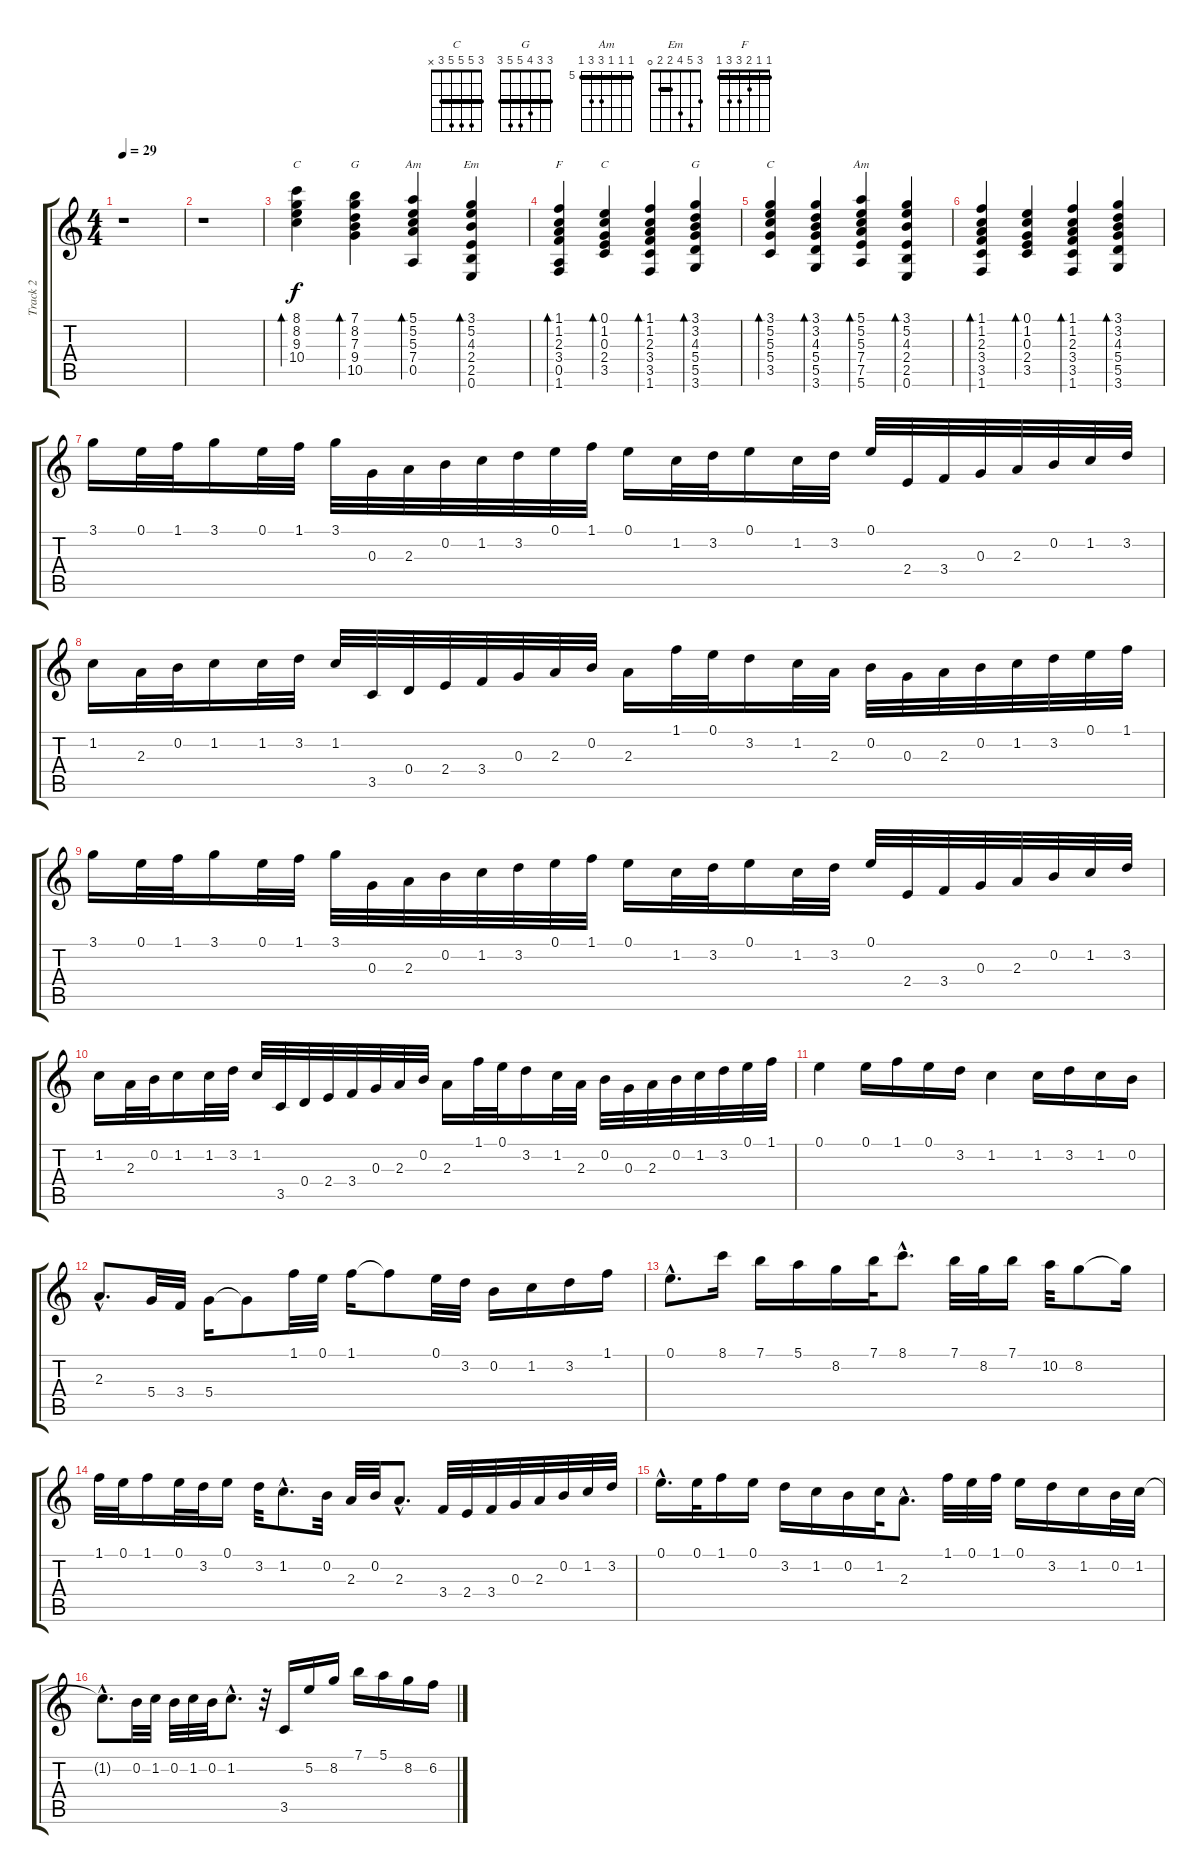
\track ("Track 2" "Track 2") {instrument acousticguitarnylon}
\staff {score tabs}
\tuning (E4 B3 G3 D3 A2 E2) {hide}
\chord ("C" 8 8 9 10 x x) {firstfret 8 barre 8}
\chord ("G" 7 8 7 9 10 x) {firstfret 7 barre 7}
\chord ("Am" 5 5 5 7 0 x) {firstfret 5 barre 5}
\chord ("Em" 3 5 4 2 2 0) {barre 2}
\chord ("F" 1 1 2 3 3 1) {barre 1}
\chord ("C" 0 1 0 2 3 x)
\chord ("G" 3 3 4 5 5 3) {barre 3}
\chord ("C" 3 5 5 5 3 x) {barre 3}
\chord ("Am" 5 5 5 7 7 5) {firstfret 5 barre 5}
\ts (4 4)
\tempo 29
\clef g2
\ks c
r.1{dy f instrument acousticguitarnylon} |
r.1 |
(8.1 8.2 9.3 10.4).4{bd 60 ch "C"} (7.1 8.2 7.3 9.4 10.5).4{bd 60 ch "G"} (5.1 5.2 5.3 7.4 0.5).4{bd 60 ch "Am"} (3.1 5.2 4.3 2.4 2.5 0.6).4{bd 60 ch "Em"} |
(1.1 1.2 2.3 3.4 0.5 1.6).4{bd 60 ch "F"} (0.1 1.2 0.3 2.4 3.5).4{bd 60 ch "C"} (1.1 1.2 2.3 3.4 3.5 1.6).4{bd 60} (3.1 3.2 4.3 5.4 5.5 3.6).4{bd 60 ch "G"} |
(3.1 5.2 5.3 5.4 3.5).4{bd 60 ch "C"} (3.1 3.2 4.3 5.4 5.5 3.6).4{bd 60} (5.1 5.2 5.3 7.4 7.5 5.6).4{bd 60 ch "Am"} (3.1 5.2 4.3 2.4 2.5 0.6).4{bd 60} |
(1.1 1.2 2.3 3.4 3.5 1.6).4{bd 60} (0.1 1.2 0.3 2.4 3.5).4{bd 60} (1.1 1.2 2.3 3.4 3.5 1.6).4{bd 60} (3.1 3.2 4.3 5.4 5.5 3.6).4{bd 60} |
3.1.16 0.1.32 1.1.32 3.1.16 0.1.32 1.1.32 3.1.32 0.3.32 2.3.32 0.2.32 1.2.32 3.2.32 0.1.32 1.1.32 0.1.16 1.2.32 3.2.32 0.1.16 1.2.32 3.2.32 0.1.32 2.4.32 3.4.32 0.3.32 2.3.32 0.2.32 1.2.32 3.2.32 |
1.2.16 2.3.32 0.2.32 1.2.16 1.2.32 3.2.32 1.2.32 3.5.32 0.4.32 2.4.32 3.4.32 0.3.32 2.3.32 0.2.32 2.3.16 1.1.32 0.1.32 3.2.16 1.2.32 2.3.32 0.2.32 0.3.32 2.3.32 0.2.32 1.2.32 3.2.32 0.1.32 1.1.32 |
3.1.16 0.1.32 1.1.32 3.1.16 0.1.32 1.1.32 3.1.32 0.3.32 2.3.32 0.2.32 1.2.32 3.2.32 0.1.32 1.1.32 0.1.16 1.2.32 3.2.32 0.1.16 1.2.32 3.2.32 0.1.32 2.4.32 3.4.32 0.3.32 2.3.32 0.2.32 1.2.32 3.2.32 |
1.2.16 2.3.32 0.2.32 1.2.16 1.2.32 3.2.32 1.2.32 3.5.32 0.4.32 2.4.32 3.4.32 0.3.32 2.3.32 0.2.32 2.3.16 1.1.32 0.1.32 3.2.16 1.2.32 2.3.32 0.2.32 0.3.32 2.3.32 0.2.32 1.2.32 3.2.32 0.1.32 1.1.32 |
0.1.4 0.1.16 1.1.16 0.1.16 3.2.16 1.2.4 1.2.16 3.2.16 1.2.16 0.2.16 |
2.3{hac}.8{d} 5.4.32 3.4.32 5.4.16 5.4{t}.8 1.1.32 0.1.32 1.1.16 1.1{t}.8 0.1.32 3.2.32 0.2.16 1.2.16 3.2.16 1.1.16 |
0.1{hac}.8{d} 8.1.16 7.1.16 5.1.16 8.2.16 7.1.32 8.1{hac}.8{d} 7.1.32 8.2.32 7.1.16 10.2.32 8.2.8 8.2{t}.16 |
1.1.32 0.1.32 1.1.16 0.1.32 3.2.32 0.1.16 3.2.32 1.2{hac}.8{d} 0.2.32 2.3.32 0.2.32 2.3{hac}.8{d} 3.4.32 2.4.32 3.4.32 0.3.32 2.3.32 0.2.32 1.2.32 3.2.32 |
0.1{hac}.16{d} 0.1.32 1.1.16 0.1.16 3.2.16 1.2.16 0.2.16 1.2.32 2.3{hac}.8{d} 1.1.32 0.1.32 1.1.32 0.1.16 3.2.16 1.2.16 0.2.32 1.2.32 |
1.2{hac t}.8{d} 0.2.32 1.2.32 0.2.32 1.2.32 0.2.32 1.2{hac}.8{d} r.32 3.5.16 5.2.16 8.2.16 7.1.16 5.1.16 8.2.16 6.2.16
